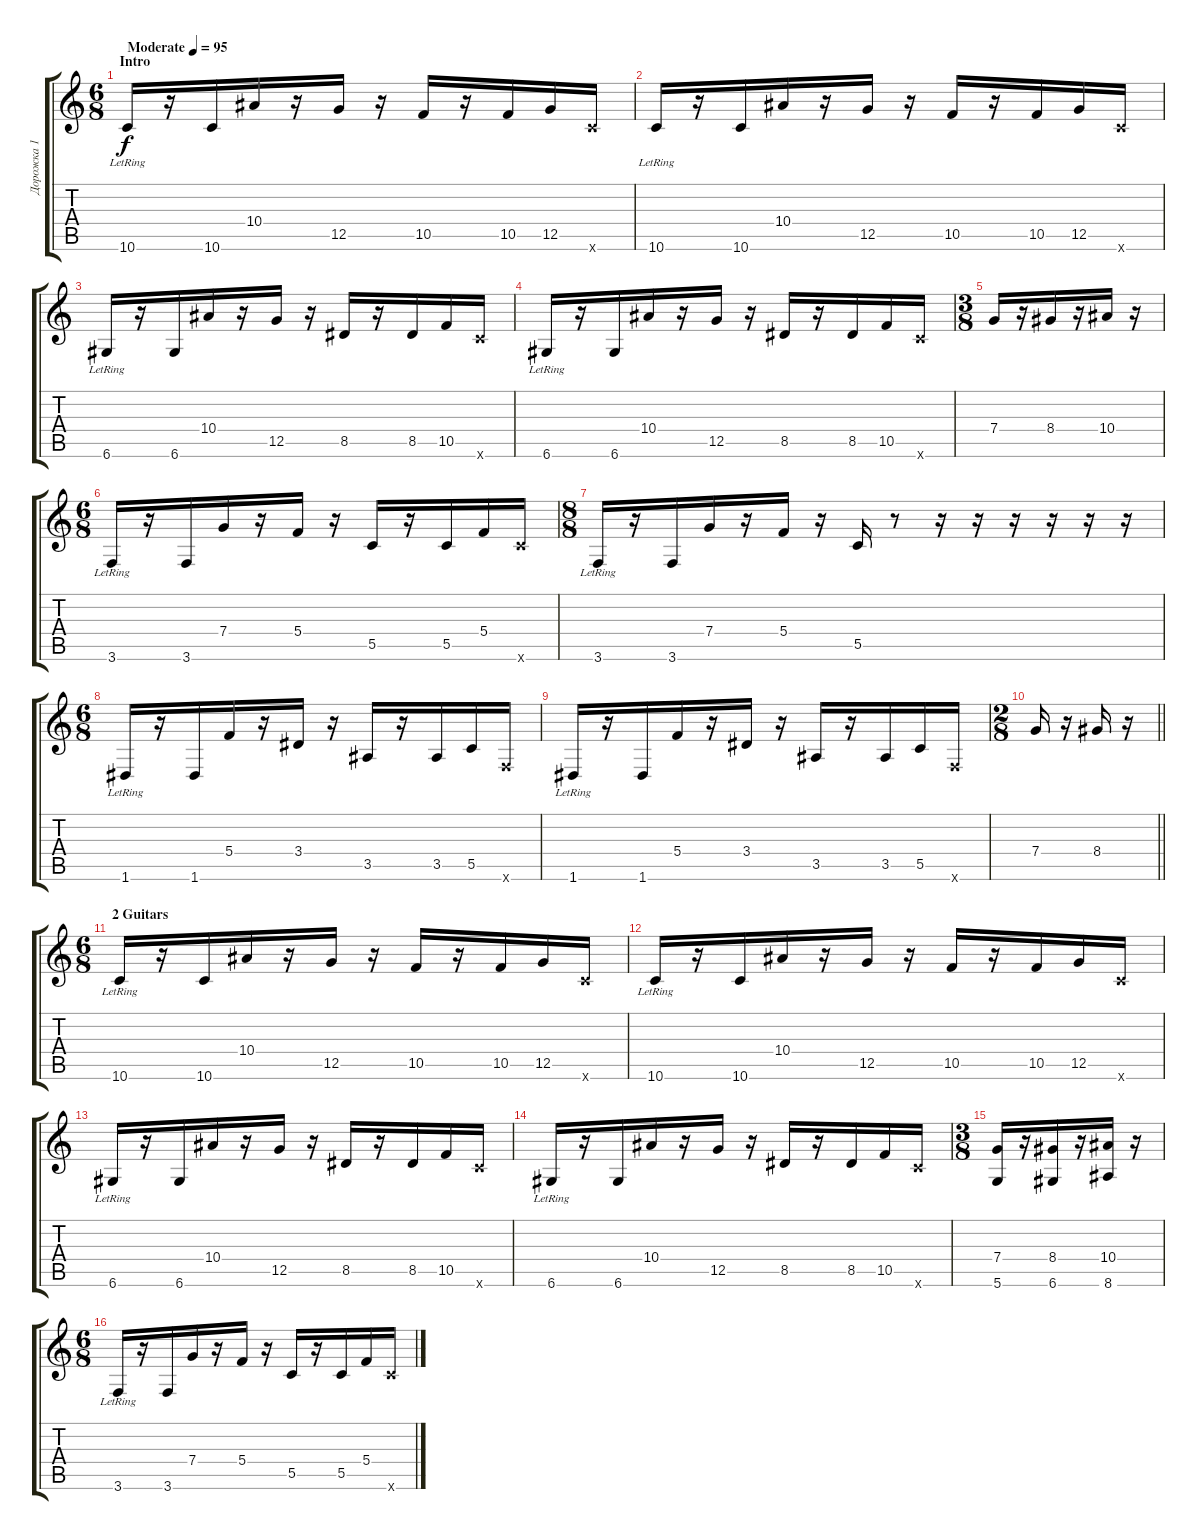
\track ("Дорожка 1" "Дорожка 1") {instrument electricguitarmuted}
\staff {score tabs}
\tuning (D4 A3 F3 C3 G2 D2) {hide}
\ts (6 8)
\section ("" "Intro")
\tempo (95 "Moderate")
\clef g2
\ks c
10.6{lr}.16{dy f instrument electricguitarmuted} r.16 10.6.16 10.4.16 r.16 12.5.16 r.16 10.5.16 r.16 10.5.16 12.5.16 10.6{x}.16 |
10.6{lr}.16 r.16 10.6.16 10.4.16 r.16 12.5.16 r.16 10.5.16 r.16 10.5.16 12.5.16 10.6{x}.16 |
6.6{lr}.16 r.16 6.6.16 10.4.16 r.16 12.5.16 r.16 8.5.16 r.16 8.5.16 10.5.16 10.6{x}.16 |
6.6{lr}.16 r.16 6.6.16 10.4.16 r.16 12.5.16 r.16 8.5.16 r.16 8.5.16 10.5.16 10.6{x}.16 |
\ts (3 8)
7.4.16 r.16 8.4.16 r.16 10.4.16 r.16 |
\ts (6 8)
3.6{lr}.16 r.16 3.6.16 7.4.16 r.16 5.4.16 r.16 5.5.16 r.16 5.5.16 5.4.16 10.6{x}.16 |
\ts (8 8)
3.6{lr}.16 r.16 3.6.16 7.4.16 r.16 5.4.16 r.16 5.5.16 r.8 r.16 r.16 r.16 r.16 r.16 r.16 |
\ts (6 8)
1.6{lr}.16 r.16 1.6.16 5.4.16 r.16 3.4.16 r.16 3.5.16 r.16 3.5.16 5.5.16 3.6{x}.16 |
1.6{lr}.16 r.16 1.6.16 5.4.16 r.16 3.4.16 r.16 3.5.16 r.16 3.5.16 5.5.16 3.6{x}.16 |
\ts (2 8)
\barLineRight lightlight
7.4.16 r.16 8.4.16 r.16 |
\ts (6 8)
\section ("" "2 Guitars")
10.6{lr}.16 r.16 10.6.16 10.4.16 r.16 12.5.16 r.16 10.5.16 r.16 10.5.16 12.5.16 10.6{x}.16 |
10.6{lr}.16 r.16 10.6.16 10.4.16 r.16 12.5.16 r.16 10.5.16 r.16 10.5.16 12.5.16 10.6{x}.16 |
6.6{lr}.16 r.16 6.6.16 10.4.16 r.16 12.5.16 r.16 8.5.16 r.16 8.5.16 10.5.16 10.6{x}.16 |
6.6{lr}.16 r.16 6.6.16 10.4.16 r.16 12.5.16 r.16 8.5.16 r.16 8.5.16 10.5.16 10.6{x}.16 |
\ts (3 8)
(7.4 5.6).16 r.16 (8.4 6.6).16 r.16 (10.4 8.6).16 r.16 |
\ts (6 8)
3.6{lr}.16 r.16 3.6.16 7.4.16 r.16 5.4.16 r.16 5.5.16 r.16 5.5.16 5.4.16 10.6{x}.16
